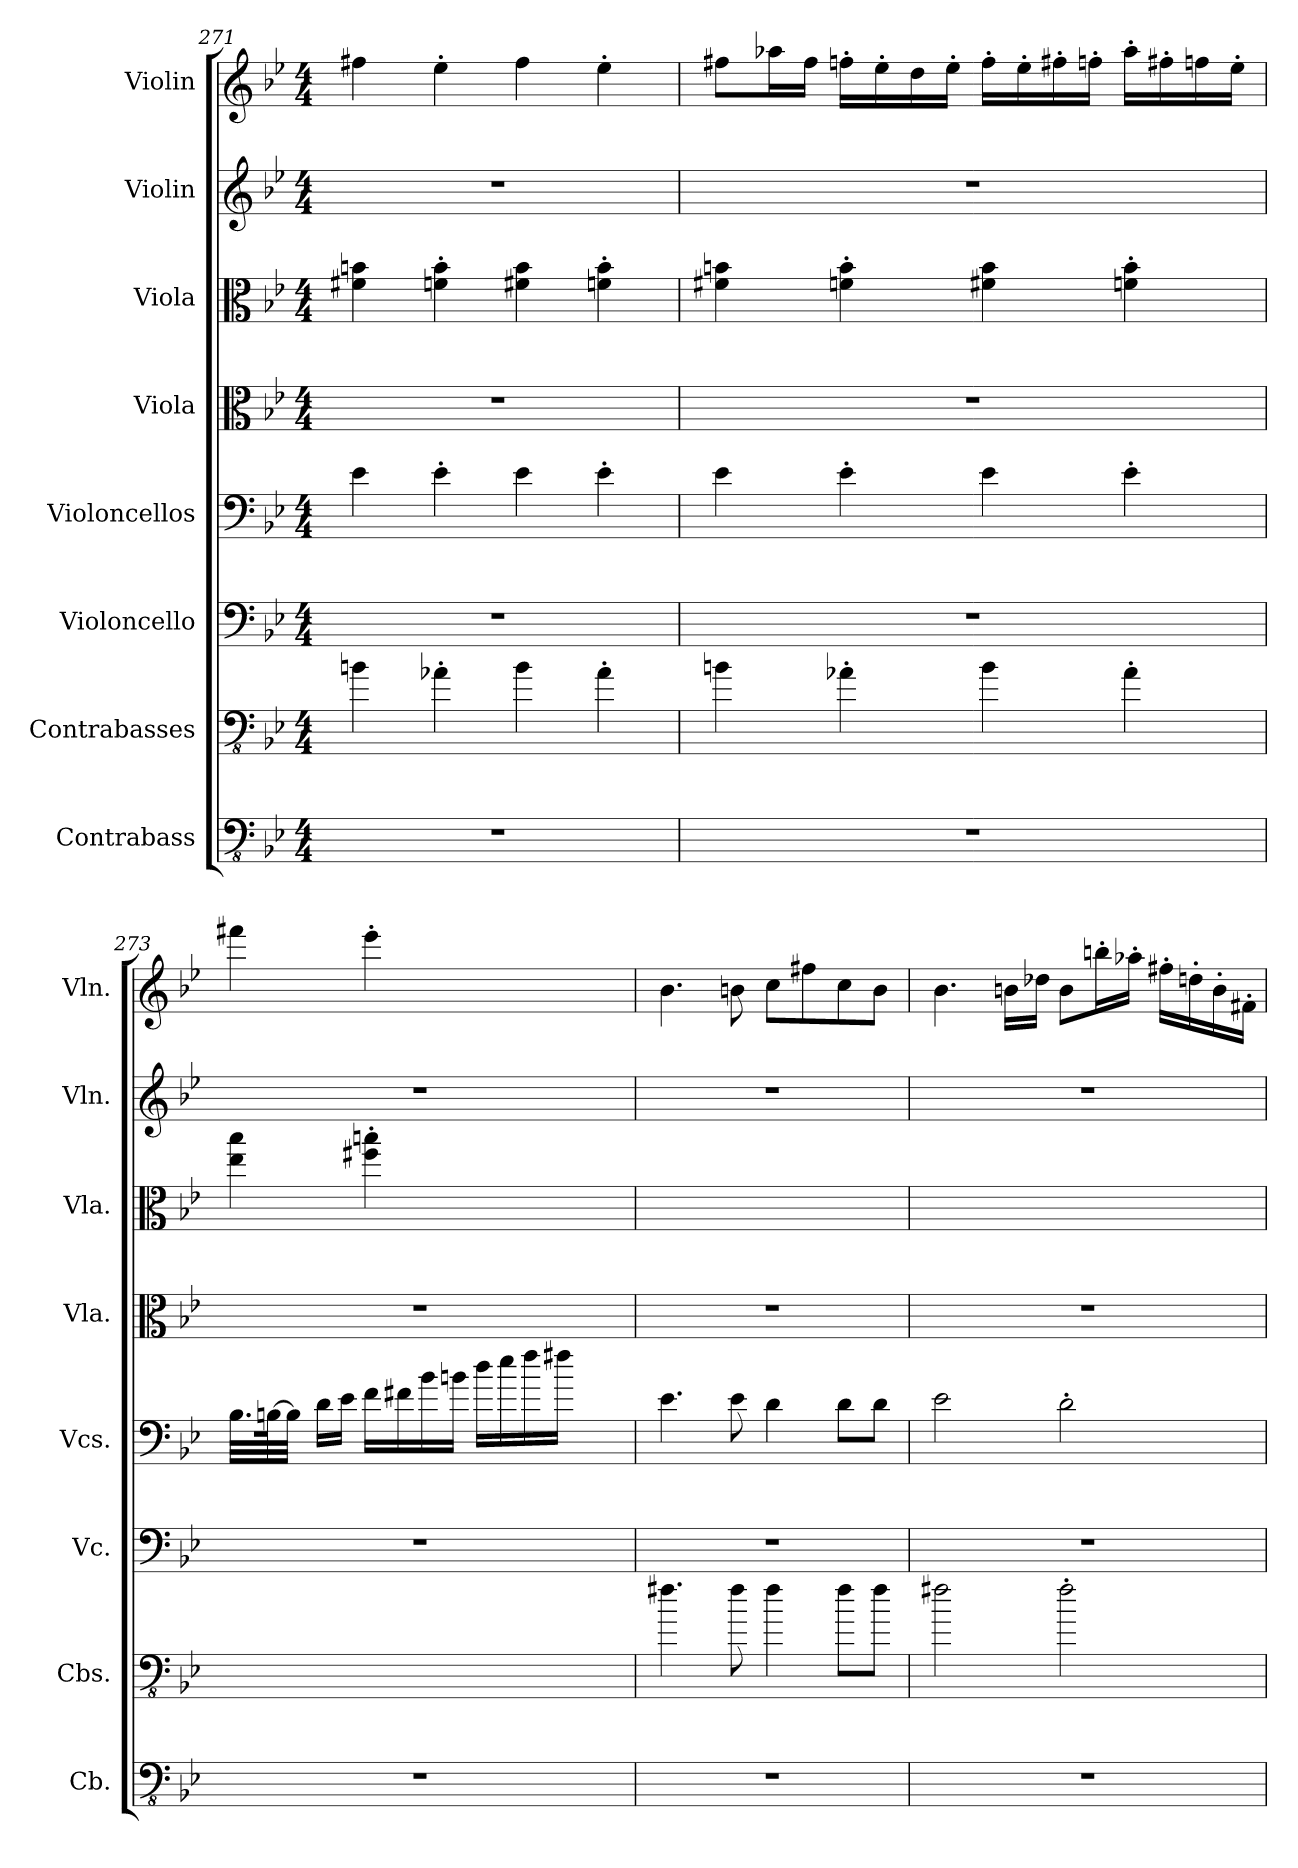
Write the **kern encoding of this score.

**kern	**kern	**kern	**kern	**kern	**kern	**kern	**kern
*part8	*part7	*part6	*part5	*part4	*part3	*part2	*part1
*staff8	*staff7	*staff6	*staff5	*staff4	*staff3	*staff2	*staff1
*I"Contrabass	*I"Contrabasses	*I"Violoncello	*I"Violoncellos	*I"Viola	*I"Viola	*I"Violin	*I"Violin
*I'Cb.	*I'Cbs.	*I'Vc.	*I'Vcs.	*I'Vla.	*I'Vla.	*I'Vln.	*I'Vln.
!!LO:PB:g=z
*clefFv4	*clefFv4	*clefF4	*clefF4	*clefC3	*clefC3	*clefG2	*clefG2
*ITrd7c12	*	*	*	*	*	*	*
*k[b-e-]	*k[b-e-]	*k[b-e-]	*k[b-e-]	*k[b-e-]	*k[b-e-]	*k[b-e-]	*k[b-e-]
*M4/4	*M4/4	*M4/4	*M4/4	*M4/4	*M4/4	*M4/4	*M4/4
=271	=271	=271	=271	=271	=271	=271	=271
1r	4Bn\	1r	4e-\	1r	4f#X\ 4bn\	1r	4ff#X\
.	4A-X'\	.	4e-'\	.	4fn\' 4b\'	.	4ee-'\
.	4B\	.	4e-\	.	4f#X\ 4b\	.	4ff#\
.	4A-'\	.	4e-'\	.	4fn\' 4b\'	.	4ee-'\
=272	=272	=272	=272	=272	=272	=272	=272
1r	4Bn\	1r	4e-\	1r	4f#X\ 4bn\	1r	8ff#X\L
.	.	.	.	.	.	.	16aa-X\L
.	.	.	.	.	.	.	16ff#\JJ
.	4A-X'\	.	4e-'\	.	4fn\' 4b\'	.	16ffn'\LL
.	.	.	.	.	.	.	16ee-'\
.	.	.	.	.	.	.	16dd\
.	.	.	.	.	.	.	16ee-'\JJ
.	4B\	.	4e-\	.	4f#X\ 4b\	.	16ff'\LL
.	.	.	.	.	.	.	16ee-'\
.	.	.	.	.	.	.	16ff#X'\
.	.	.	.	.	.	.	16ffn'\JJ
.	4A-'\	.	4e-'\	.	4fn\' 4b\'	.	16aa-'\LL
.	.	.	.	.	.	.	16ff#X'\
.	.	.	.	.	.	.	16ffn\
.	.	.	.	.	.	.	16ee-'\JJ
!!LO:PB:g=z
=273	=273	=273	=273	=273	=273	=273	=273
1r	1ryy	1r	32.B-\LLL	1r	4ee-\ 4bb-\	1r	4fff#X\
.	.	.	[64Bn\K	.	.	.	.
.	.	.	32B\JJJ]	.	.	.	.
.	.	.	32ryy	.	.	.	.
.	.	.	16d\LL	.	.	.	.
.	.	.	16e-\JJ	.	.	.	.
.	.	.	16f\LL	.	4ff#X\' 4bbn\'	.	4eee-'\
.	.	.	16f#X\	.	.	.	.
.	.	.	16b-\	.	.	.	.
.	.	.	16bn\JJ	.	.	.	.
.	.	.	16dd\LL	.	2ryy	.	2ryy
.	.	.	16ee-\	.	.	.	.
.	.	.	16ff\	.	.	.	.
.	.	.	16ff#X\JJ	.	.	.	.
.	.	.	4ryy	.	.	.	.
=274	=274	=274	=274	=274	=274	=274	=274
1r	4.f#X\	1r	4.e-\	1r	1ryy	1r	4.b-\
.	8f#\	.	8e-\	.	.	.	8bn\
.	4f#\	.	4d\	.	.	.	8cc\L
.	.	.	.	.	.	.	8ff#X\
.	8f#\L	.	8d\L	.	.	.	8cc\
.	8f#\J	.	8d\J	.	.	.	8b\J
!!LO:PB:g=z
=275	=275	=275	=275	=275	=275	=275	=275
1r	2f#X\	1r	2e-\	1r	1ryy	1r	4.b-\
.	.	.	.	.	.	.	16bn\LL
.	.	.	.	.	.	.	16dd-X\JJ
.	2f#'\	.	2d'\	.	.	.	8b\L
.	.	.	.	.	.	.	16bbn'\L
.	.	.	.	.	.	.	16aa-X'\JJ
.	.	.	.	.	.	.	16ff#X'\LL
.	.	.	.	.	.	.	16ddn'\
.	.	.	.	.	.	.	16b'\
.	.	.	.	.	.	.	16f#X'\JJ
=	=	=	=	=	=	=	=
*-	*-	*-	*-	*-	*-	*-	*-
